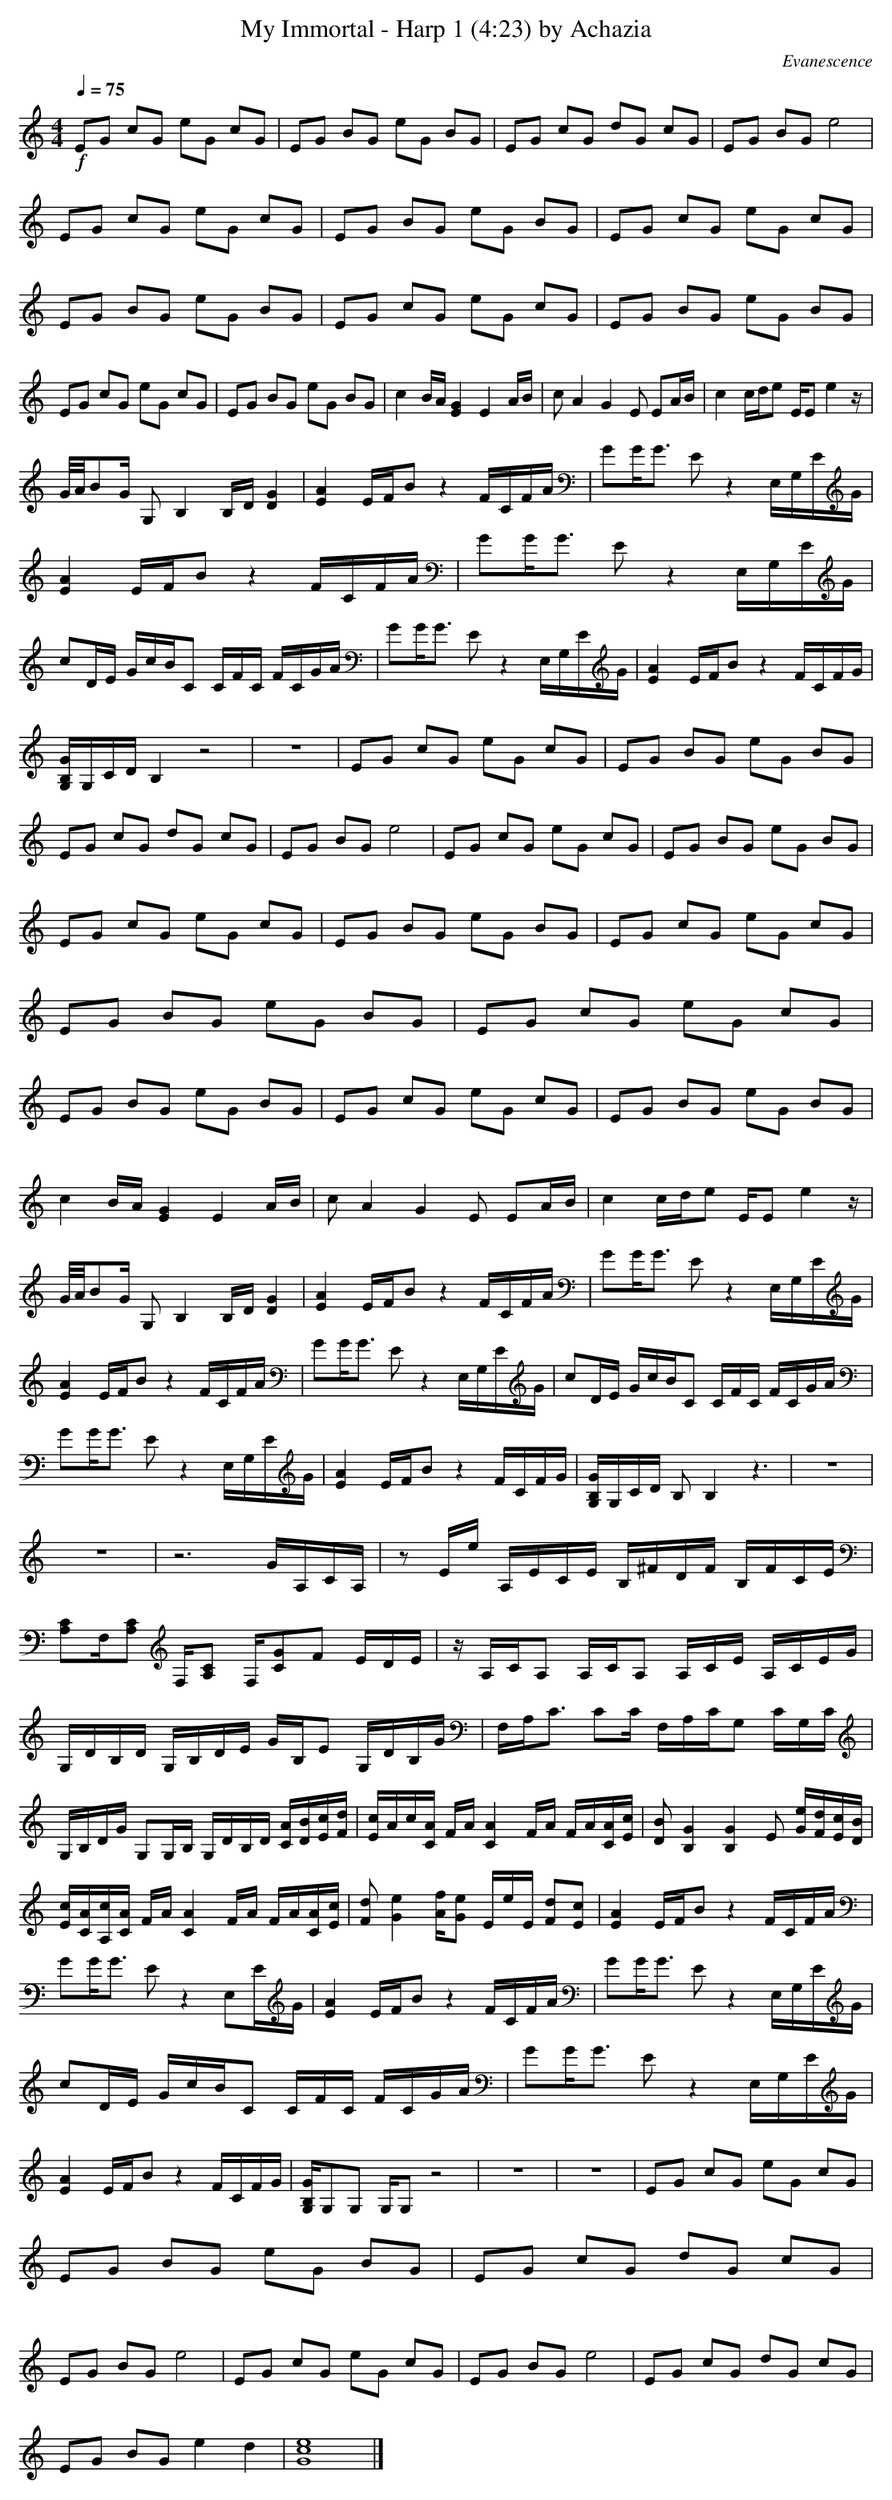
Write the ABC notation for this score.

X:1
T:My Immortal - Harp 1 (4:23) by Achazia
C:Evanescence
Q:1/4=75
M:4/4
L:1/8
K:C
+f+
EG cG eG cG |EG BG eG BG |EG cG dG cG |EG BG e4 |EG cG eG cG |EG BG eG BG |EG cG eG cG |EG BG eG BG |EG cG eG cG |EG BG eG BG |EG cG eG cG |EG BG eG BG |c2 B/A/ [E2G2] E2 A/B/ |c A2 G2 E EA/B/ |c2 c/d/e E/E e2 z/ |
G//A//BG/ G, B,2 B,/D/ [D2G2] |[A2E2] E/F/B z2 F/C/F/A/ |GG/G3/2 E z2 E,/G,/E/G/ |[E2A2] E/F/B z2 F/C/F/A/ |GG/G3/2 E z2 E,/G,/E/G/ |cD/E/ G/c/B/C C/F/C/ F/C/G/A/ |GG/G3/2 E z2 E,/G,/E/G/ |[E2A2] E/F/B z2 F/C/F/G/ |
[G,/B,/G/]G,/C/D/ B,2 z4 |z8 |EG cG eG cG |EG BG eG BG |EG cG dG cG |EG BG e4 |EG cG eG cG |EG BG eG BG |EG cG eG cG |EG BG eG BG |EG cG eG cG |EG BG eG BG |EG cG eG cG |EG BG eG BG |EG cG eG cG |EG BG eG BG |
c2 B/A/ [E2G2] E2 A/B/ |c A2 G2 E EA/B/ |c2 c/d/e E/E e2 z/ |G//A//BG/ G, B,2 B,/D/ [D2G2] |[E2A2] E/F/B z2 F/C/F/A/ |GG/G3/2 E z2 E,/G,/E/G/ |[E2A2] E/F/B z2 F/C/F/A/ |GG/G3/2 E z2 E,/G,/E/G/ |cD/E/ G/c/B/C C/F/C/ F/C/G/A/ |
GG/G3/2 E z2 E,/G,/E/G/ |[E2A2] E/F/B z2 F/C/F/G/ |[G,/B,/G/]G,/C/D/ B, B,2 z3 |z8 |z8 |z6 G/A,/C/A,/ |z E/e/ A,/E/C/E/ B,/^F/D/F/ B,/F/C/E/ |[A,C]F,/[A,C] F,/[A,C] F,/[CG]F E/D/E/ |z/ A,/C/A, A,/C/A, A,/C/E/ A,/C/E/G/ |
G,/D/B,/D/ G,/B,/D/E/ G/B,/E G,/D/B,/G/ |F,/A,/C3/2 CC/ F,/A,/C/G, C/G,/C/ |G,/B,/D/G/ G,G,/B,/ G,/D/B,/D/ [C/A/][D/B/][E/c/][F/d/] |[E/c/]A/c/[C/A/] F/A/ [C2A2] F/A/ F/A/[C/A/][E/c/] |[DB] [B,2G2] [B,2G2] E [G/e/][F/d/][E/c/][D/B/] |
[E/c/][C/A/][A,/c/][C/A/] F/A/ [C2A2] F/A/ F/A/[C/A/][E/c/] |[Fd] [G2e2] [A/f/][Ge] E/e/E/ [Fd][Ec] |[E2A2] E/F/B z2 F/C/F/A/ |GG/G3/2 E z2 E,E/G/ |[E2A2] E/F/B z2 F/C/F/A/ |GG/G3/2 E z2 E,/G,/E/G/ |
cD/E/ G/c/B/C C/F/C/ F/C/G/A/ |GG/G3/2 E z2 E,/G,/E/G/ |[E2A2] E/F/B z2 F/C/F/G/ |[G,/B,/G/]G,G, G,/G, z4 |z8 |z8 |EG cG eG cG |EG BG eG BG |EG cG dG cG |EG BG e4 |EG cG eG cG |EG BG e4 |EG cG dG cG |
EG BG e2 d2 |[G8c8e8] |]
